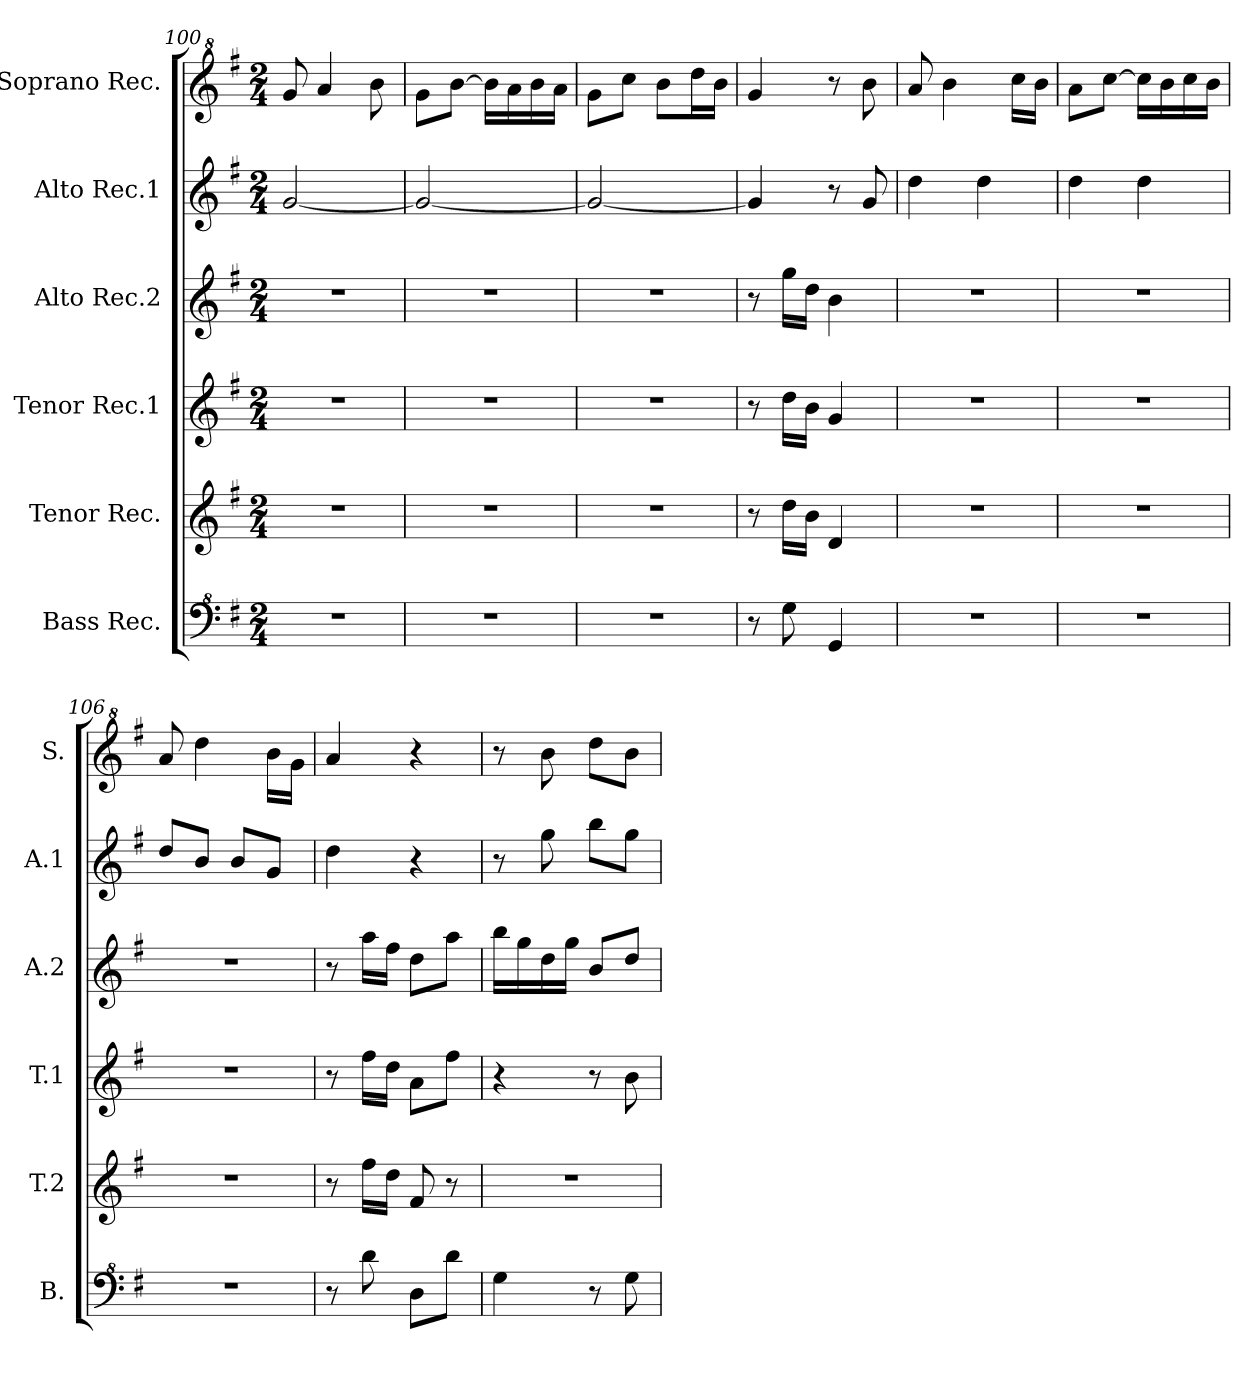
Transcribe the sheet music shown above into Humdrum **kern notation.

**kern	**kern	**kern	**kern	**kern	**kern
*part6	*part5	*part4	*part3	*part2	*part1
*staff6	*staff5	*staff4	*staff3	*staff2	*staff1
*I"Bass Rec.	*I"Tenor Rec.	*I"Tenor Rec.1	*I"Alto Rec.2	*I"Alto Rec.1	*I"Soprano Rec.
*I'B.	*I'T.2	*I'T.1	*I'A.2	*I'A.1	*I'S.
*clefF^4	*clefG2	*clefG2	*clefG2	*clefG2	*clefG^2
*k[f#]	*k[f#]	*k[f#]	*k[f#]	*k[f#]	*k[f#]
*M2/4	*M2/4	*M2/4	*M2/4	*M2/4	*M2/4
=100	=100	=100	=100	=100	=100
2r	2r	2r	2r	[2g/	8gg/
.	.	.	.	.	4aa/
.	.	.	.	.	8bb\
=101	=101	=101	=101	=101	=101
2r	2r	2r	2r	2g/_	8gg\L
.	.	.	.	.	[8bb\J
.	.	.	.	.	16bb\LL]
.	.	.	.	.	16aa\
.	.	.	.	.	16bb\
.	.	.	.	.	16aa\JJ
!!LO:PB:g=z
=102	=102	=102	=102	=102	=102
2r	2r	2r	2r	2g/_	8gg\L
.	.	.	.	.	8ccc\J
.	.	.	.	.	8bb\L
.	.	.	.	.	16ddd\L
.	.	.	.	.	16bb\JJ
=103	=103	=103	=103	=103	=103
8r	8r	8r	8r	4g/]	4gg/
8g\	16dd\LL	16dd\LL	16gg\LL	.	.
.	16b\JJ	16b\JJ	16dd\JJ	.	.
4G/	4d/	4g/	4b\	8r	8r
.	.	.	.	8g/	8bb\
=104	=104	=104	=104	=104	=104
2r	2r	2r	2r	4dd\	8aa/
.	.	.	.	.	4bb\
.	.	.	.	4dd\	.
.	.	.	.	.	16ccc\LL
.	.	.	.	.	16bb\JJ
=105	=105	=105	=105	=105	=105
2r	2r	2r	2r	4dd\	8aa\L
.	.	.	.	.	[8ccc\J
.	.	.	.	4dd\	16ccc\LL]
.	.	.	.	.	16bb\
.	.	.	.	.	16ccc\
.	.	.	.	.	16bb\JJ
=106	=106	=106	=106	=106	=106
2r	2r	2r	2r	8dd/L	8aa/
.	.	.	.	8b/J	4ddd\
.	.	.	.	8b/L	.
.	.	.	.	8g/J	16bb\LL
.	.	.	.	.	16gg\JJ
=107	=107	=107	=107	=107	=107
8r	8r	8r	8r	4dd\	4aa/
8dd\	16ff#\LL	16ff#\LL	16aa\LL	.	.
.	16dd\JJ	16dd\JJ	16ff#\JJ	.	.
8d\L	8f#/	8a\L	8dd\L	4r	4r
8dd\J	8r	8ff#\J	8aa\J	.	.
=108	=108	=108	=108	=108	=108
4g\	2r	4r	16bb\LL	8r	8r
.	.	.	16gg\	.	.
.	.	.	16dd\	8gg\	8bb\
.	.	.	16gg\JJ	.	.
8r	.	8r	8b/L	8bb\L	8ddd\L
8g\	.	8b\	8dd/J	8gg\J	8bb\J
=	=	=	=	=	=
*-	*-	*-	*-	*-	*-
